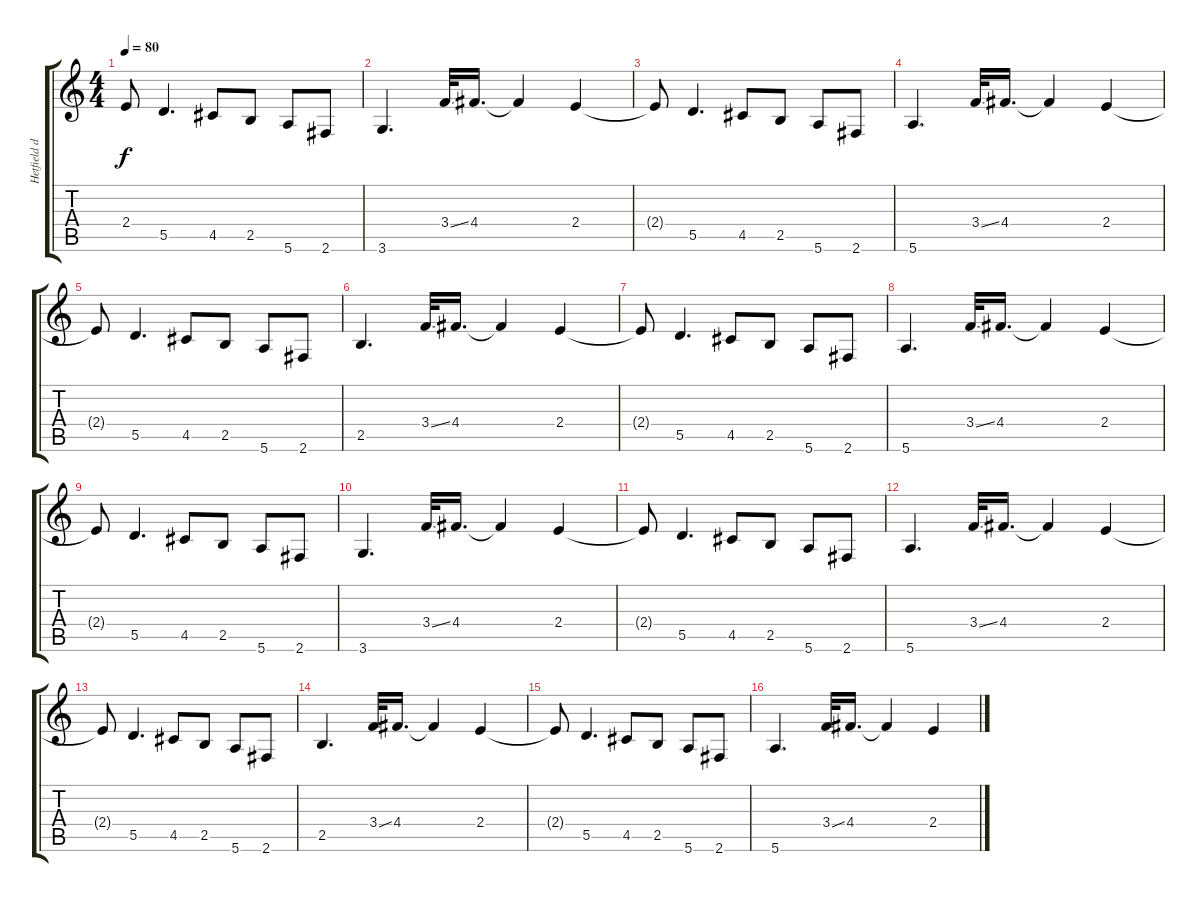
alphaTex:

\track ("Hetfield disto" "Hetfield d") {instrument distortionguitar}
\staff {score tabs}
\tuning (E4 B3 G3 D3 A2 E2) {hide}
\ts (4 4)
\tempo 80
\clef g2
\ks c
2.4{t}.8{dy f} 5.5.4{d} 4.5.8 2.5.8 5.6.8 2.6.8 |
3.6.4{d} 3.4{ss}.32 4.4.16{d} 4.4{t}.4 2.4.4 |
2.4{t}.8 5.5.4{d} 4.5.8 2.5.8 5.6.8 2.6.8 |
5.6.4{d} 3.4{ss}.32 4.4.16{d} 4.4{t}.4 2.4.4 |
2.4{t}.8 5.5.4{d} 4.5.8 2.5.8 5.6.8 2.6.8 |
2.5.4{d} 3.4{ss}.32 4.4.16{d} 4.4{t}.4 2.4.4 |
2.4{t}.8 5.5.4{d} 4.5.8 2.5.8 5.6.8 2.6.8 |
5.6.4{d} 3.4{ss}.32 4.4.16{d} 4.4{t}.4 2.4.4 |
2.4{t}.8 5.5.4{d} 4.5.8 2.5.8 5.6.8 2.6.8 |
3.6.4{d} 3.4{ss}.32 4.4.16{d} 4.4{t}.4 2.4.4 |
2.4{t}.8 5.5.4{d} 4.5.8 2.5.8 5.6.8 2.6.8 |
5.6.4{d} 3.4{ss}.32 4.4.16{d} 4.4{t}.4 2.4.4 |
2.4{t}.8 5.5.4{d} 4.5.8 2.5.8 5.6.8 2.6.8 |
2.5.4{d} 3.4{ss}.32 4.4.16{d} 4.4{t}.4 2.4.4 |
2.4{t}.8 5.5.4{d} 4.5.8 2.5.8 5.6.8 2.6.8 |
5.6.4{d} 3.4{ss}.32 4.4.16{d} 4.4{t}.4 2.4.4
